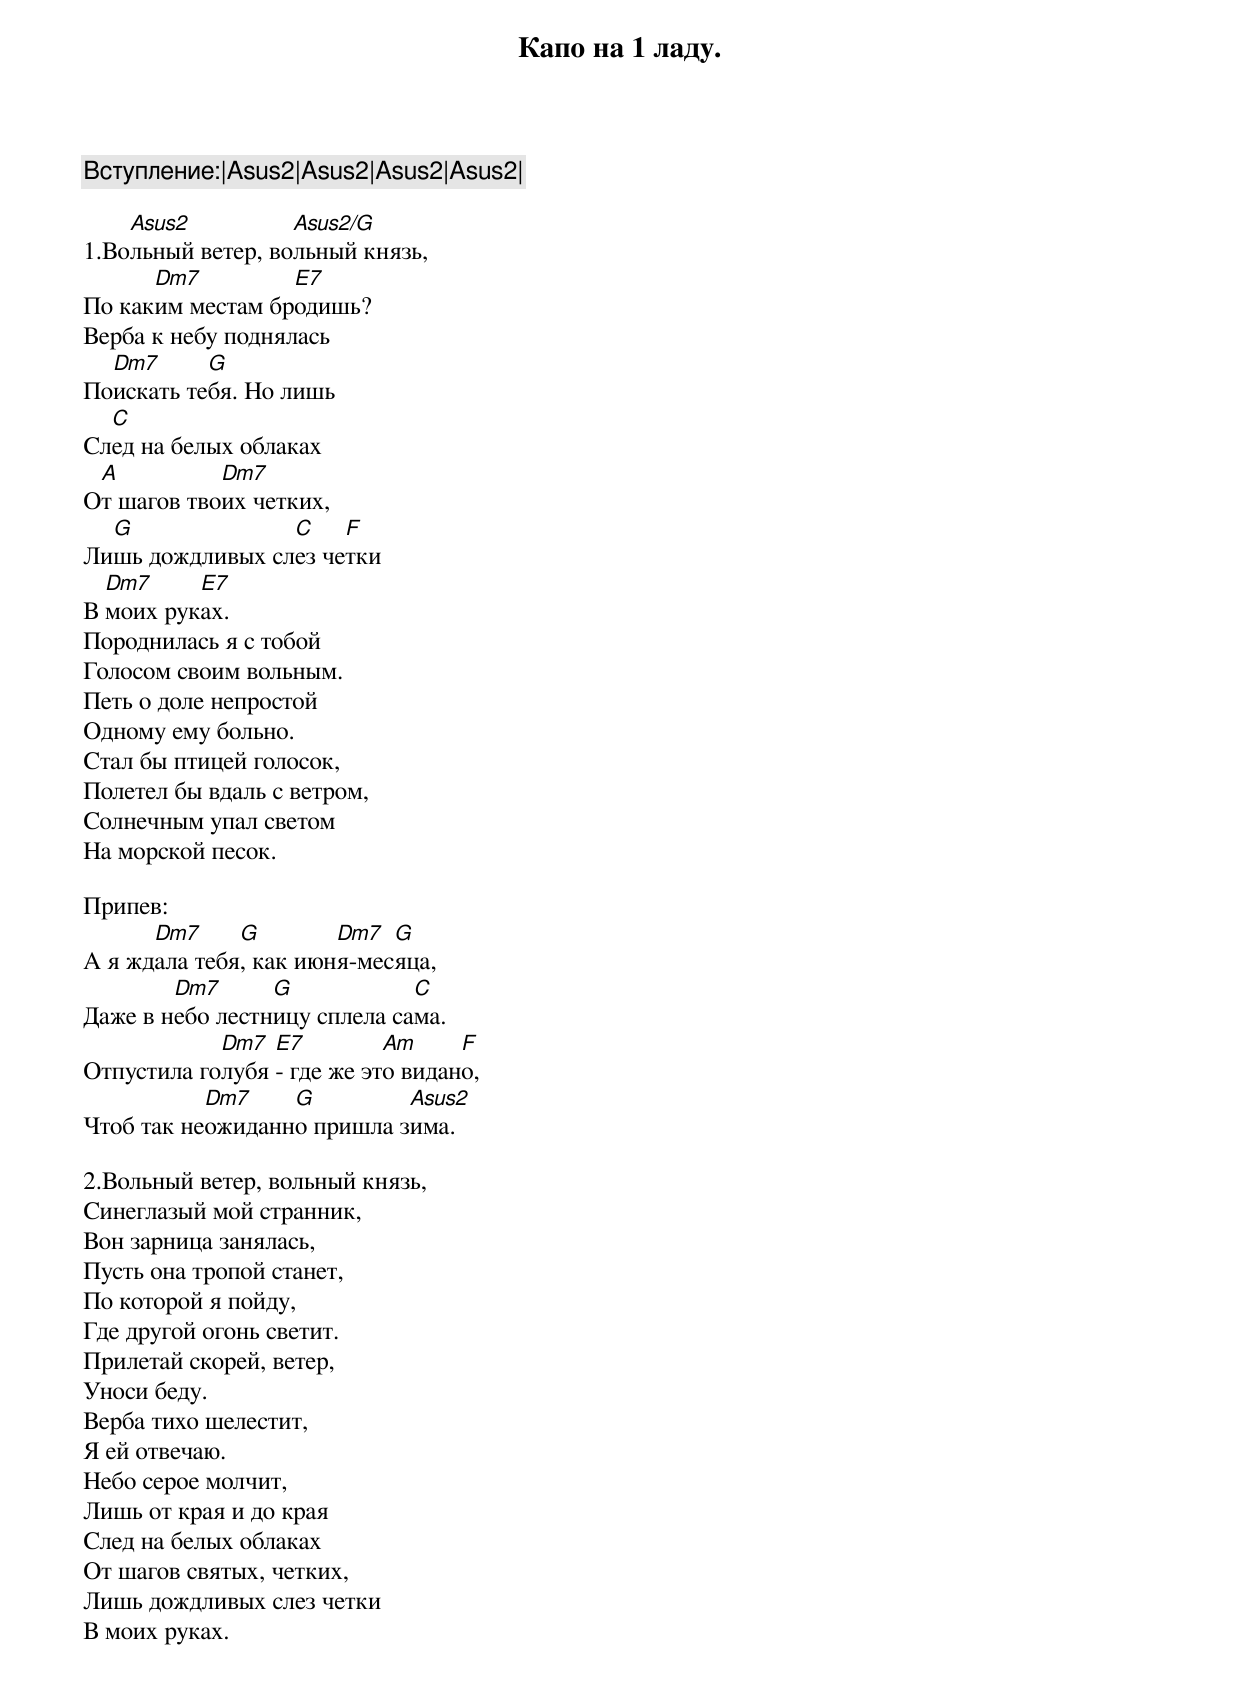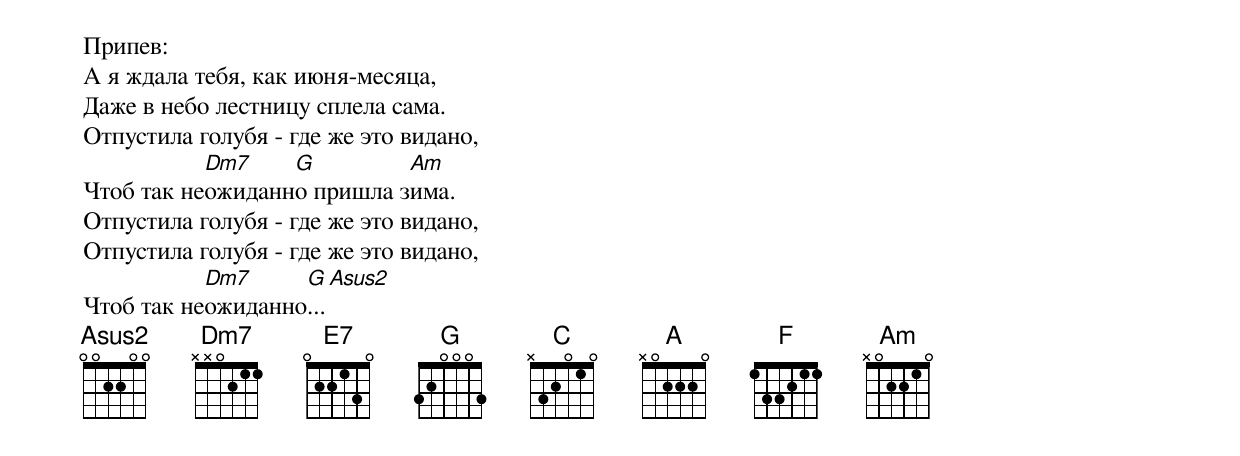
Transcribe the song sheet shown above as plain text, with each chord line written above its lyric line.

Капо на 1 ладу.

Вступление:|Asus2|Asus2|Asus2|Asus2|

    Asus2          Asus2/G
1.Вольный ветер, вольный князь,
      Dm7         E7
По каким местам бродишь?
Верба к небу поднялась
  Dm7      G
Поискать тебя. Но лишь
  C
След на белых облаках
 A          Dm7
От шагов твоих четких,
  G              C    F
Лишь дождливых слез четки
  Dm7     E7
В моих руках.
Породнилась я с тобой
Голосом своим вольным.
Петь о доле непростой
Одному ему больно.
Стал бы птицей голосок,
Полетел бы вдаль с ветром,
Солнечным упал светом
На морской песок.

Припев:
      Dm7     G        Dm7  G
А я ждала тебя, как июня-месяца,
        Dm7      G            C
Даже в небо лестницу сплела сама.
            Dm7  E7         Am     F
Отпустила голубя - где же это видано,
           Dm7    G         Asus2
Чтоб так неожиданно пришла зима.

2.Вольный ветер, вольный князь,
Синеглазый мой странник,
Вон зарница занялась,
Пусть она тропой станет,
По которой я пойду,
Где другой огонь светит.
Прилетай скорей, ветер,
Уноси беду.
Верба тихо шелестит,
Я ей отвечаю.
Небо серое молчит,
Лишь от края и до края
След на белых облаках
От шагов святых, четких,
Лишь дождливых слез четки
В моих руках.

Припев:
А я ждала тебя, как июня-месяца,
Даже в небо лестницу сплела сама.
Отпустила голубя - где же это видано,
           Dm7    G         Am
Чтоб так неожиданно пришла зима.
Отпустила голубя - где же это видано,
Отпустила голубя - где же это видано,
           Dm7     G  Asus2
Чтоб так неожиданно...
